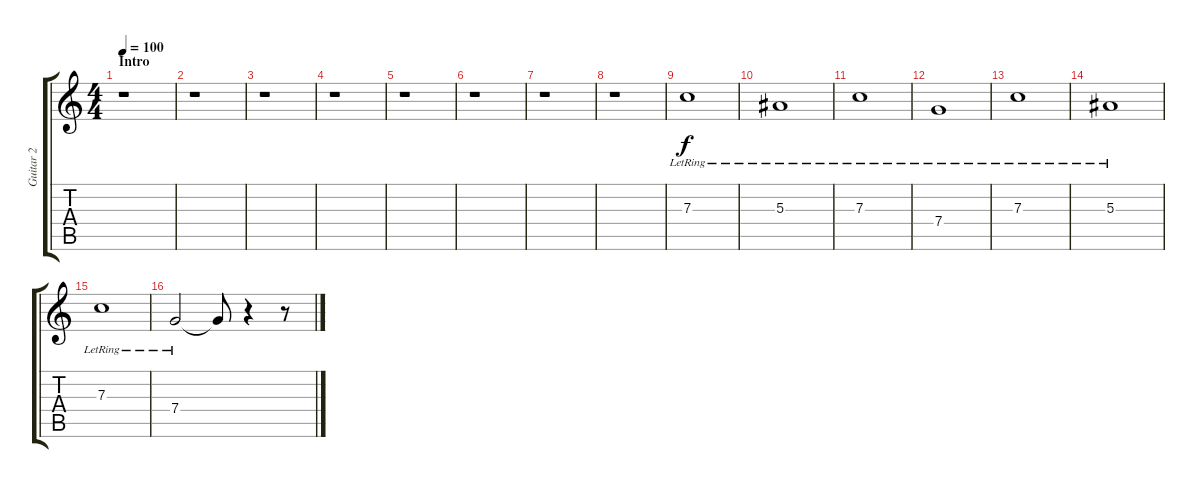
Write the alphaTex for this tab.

\track ("Guitar 2" "Guitar 2") {instrument distortionguitar}
\staff {score tabs}
\tuning (D4 A3 F3 C3 G2 D2) {hide}
\ts (4 4)
\section ("" "Intro")
\tempo 100
\clef g2
\ks c
r.1{dy f instrument distortionguitar} |
r.1 |
r.1 |
r.1 |
r.1 |
r.1 |
r.1 |
r.1 |
7.3{lr}.1 |
5.3{lr}.1 |
7.3{lr}.1 |
7.4{lr}.1 |
7.3{lr}.1 |
5.3{lr}.1 |
7.3{lr}.1 |
7.4{lr}.2 7.4{t}.8 r.4 r.8
